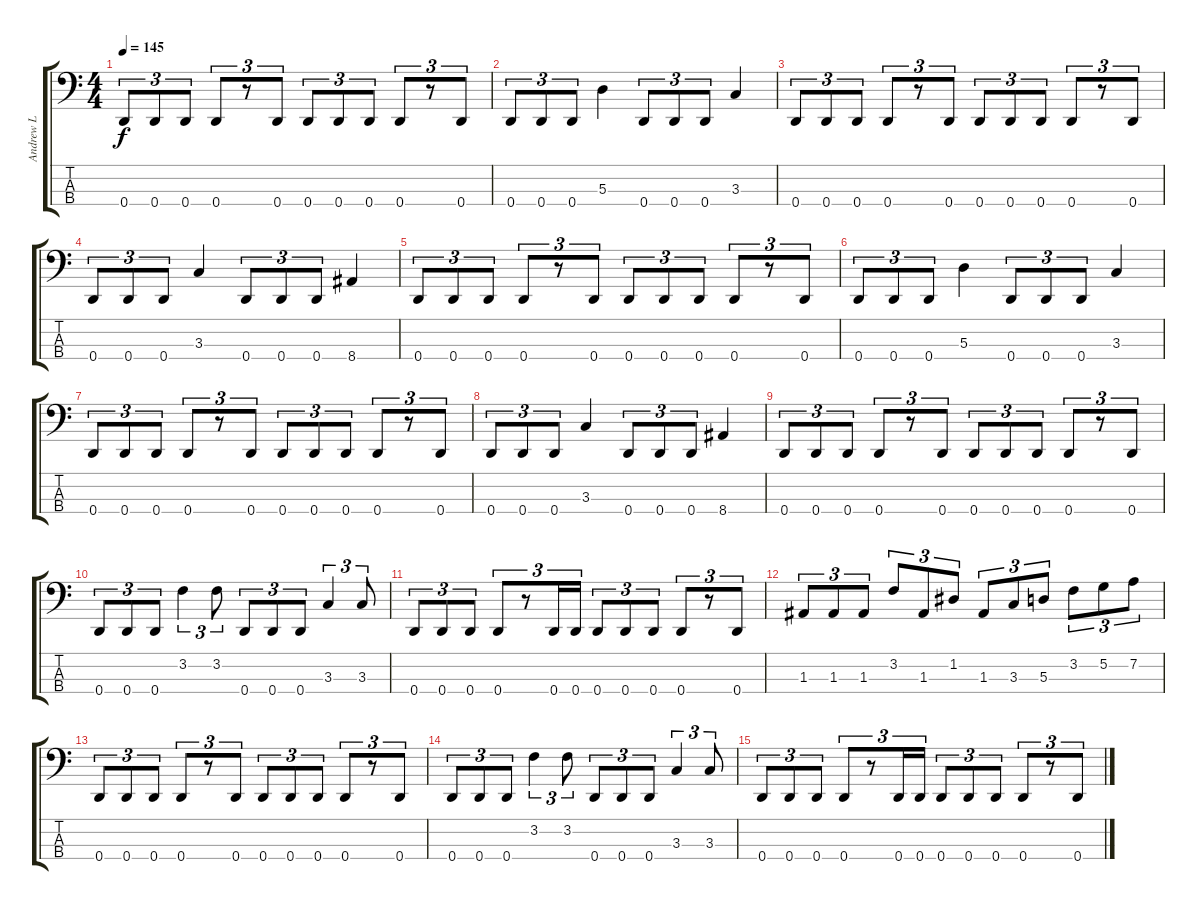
\track ("Andrew L" "Andrew L") {instrument electricbassfinger}
\staff {score tabs}
\tuning (G2 D2 A1 D1) {hide}
\ts (4 4)
\tempo 145
\clef f4
\ks c
0.4.8{tu (3 2) dy f} 0.4.8{tu (3 2)} 0.4.8{tu (3 2)} 0.4.8{tu (3 2)} r.8{tu (3 2)} 0.4.8{tu (3 2)} 0.4.8{tu (3 2)} 0.4.8{tu (3 2)} 0.4.8{tu (3 2)} 0.4.8{tu (3 2)} r.8{tu (3 2)} 0.4.8{tu (3 2)} |
0.4.8{tu (3 2)} 0.4.8{tu (3 2)} 0.4.8{tu (3 2)} 5.3.4 0.4.8{tu (3 2)} 0.4.8{tu (3 2)} 0.4.8{tu (3 2)} 3.3.4 |
0.4.8{tu (3 2)} 0.4.8{tu (3 2)} 0.4.8{tu (3 2)} 0.4.8{tu (3 2)} r.8{tu (3 2)} 0.4.8{tu (3 2)} 0.4.8{tu (3 2)} 0.4.8{tu (3 2)} 0.4.8{tu (3 2)} 0.4.8{tu (3 2)} r.8{tu (3 2)} 0.4.8{tu (3 2)} |
0.4.8{tu (3 2)} 0.4.8{tu (3 2)} 0.4.8{tu (3 2)} 3.3.4 0.4.8{tu (3 2)} 0.4.8{tu (3 2)} 0.4.8{tu (3 2)} 8.4.4 |
0.4.8{tu (3 2)} 0.4.8{tu (3 2)} 0.4.8{tu (3 2)} 0.4.8{tu (3 2)} r.8{tu (3 2)} 0.4.8{tu (3 2)} 0.4.8{tu (3 2)} 0.4.8{tu (3 2)} 0.4.8{tu (3 2)} 0.4.8{tu (3 2)} r.8{tu (3 2)} 0.4.8{tu (3 2)} |
0.4.8{tu (3 2)} 0.4.8{tu (3 2)} 0.4.8{tu (3 2)} 5.3.4 0.4.8{tu (3 2)} 0.4.8{tu (3 2)} 0.4.8{tu (3 2)} 3.3.4 |
0.4.8{tu (3 2)} 0.4.8{tu (3 2)} 0.4.8{tu (3 2)} 0.4.8{tu (3 2)} r.8{tu (3 2)} 0.4.8{tu (3 2)} 0.4.8{tu (3 2)} 0.4.8{tu (3 2)} 0.4.8{tu (3 2)} 0.4.8{tu (3 2)} r.8{tu (3 2)} 0.4.8{tu (3 2)} |
0.4.8{tu (3 2)} 0.4.8{tu (3 2)} 0.4.8{tu (3 2)} 3.3.4 0.4.8{tu (3 2)} 0.4.8{tu (3 2)} 0.4.8{tu (3 2)} 8.4.4 |
0.4.8{tu (3 2)} 0.4.8{tu (3 2)} 0.4.8{tu (3 2)} 0.4.8{tu (3 2)} r.8{tu (3 2)} 0.4.8{tu (3 2)} 0.4.8{tu (3 2)} 0.4.8{tu (3 2)} 0.4.8{tu (3 2)} 0.4.8{tu (3 2)} r.8{tu (3 2)} 0.4.8{tu (3 2)} |
0.4.8{tu (3 2)} 0.4.8{tu (3 2)} 0.4.8{tu (3 2)} 3.2.4{tu (3 2)} 3.2.8{tu (3 2)} 0.4.8{tu (3 2)} 0.4.8{tu (3 2)} 0.4.8{tu (3 2)} 3.3.4{tu (3 2)} 3.3.8{tu (3 2)} |
0.4.8{tu (3 2)} 0.4.8{tu (3 2)} 0.4.8{tu (3 2)} 0.4.8{tu (3 2)} r.8{tu (3 2)} 0.4.16{tu (3 2)} 0.4.16{tu (3 2)} 0.4.8{tu (3 2)} 0.4.8{tu (3 2)} 0.4.8{tu (3 2)} 0.4.8{tu (3 2)} r.8{tu (3 2)} 0.4.8{tu (3 2)} |
1.3.8{tu (3 2)} 1.3.8{tu (3 2)} 1.3.8{tu (3 2)} 3.2.8{tu (3 2)} 1.3.8{tu (3 2)} 1.2.8{tu (3 2)} 1.3.8{tu (3 2)} 3.3.8{tu (3 2)} 5.3.8{tu (3 2)} 3.2.8{tu (3 2)} 5.2.8{tu (3 2)} 7.2.8{tu (3 2)} |
0.4.8{tu (3 2)} 0.4.8{tu (3 2)} 0.4.8{tu (3 2)} 0.4.8{tu (3 2)} r.8{tu (3 2)} 0.4.8{tu (3 2)} 0.4.8{tu (3 2)} 0.4.8{tu (3 2)} 0.4.8{tu (3 2)} 0.4.8{tu (3 2)} r.8{tu (3 2)} 0.4.8{tu (3 2)} |
0.4.8{tu (3 2)} 0.4.8{tu (3 2)} 0.4.8{tu (3 2)} 3.2.4{tu (3 2)} 3.2.8{tu (3 2)} 0.4.8{tu (3 2)} 0.4.8{tu (3 2)} 0.4.8{tu (3 2)} 3.3.4{tu (3 2)} 3.3.8{tu (3 2)} |
0.4.8{tu (3 2)} 0.4.8{tu (3 2)} 0.4.8{tu (3 2)} 0.4.8{tu (3 2)} r.8{tu (3 2)} 0.4.16{tu (3 2)} 0.4.16{tu (3 2)} 0.4.8{tu (3 2)} 0.4.8{tu (3 2)} 0.4.8{tu (3 2)} 0.4.8{tu (3 2)} r.8{tu (3 2)} 0.4.8{tu (3 2)}
